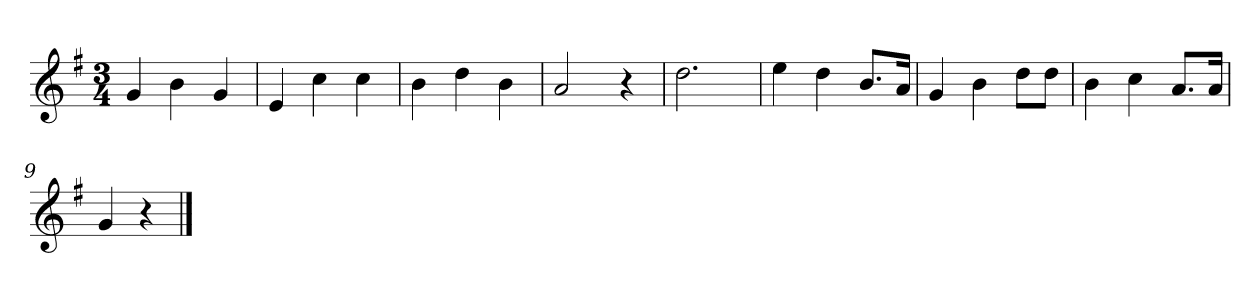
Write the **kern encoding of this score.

**kern
*part1
*staff1
*k[f#]
*M3/4
*MM120
=1
4g
4b
4g
=2
4e
4cc
4cc
=3
4b
4dd
4b
=4
2a
4r
=5
2.dd
=6
4ee
4dd
8.bL
16aJk
=7
4g
4b
8ddL
8ddJ
=8
4b
4cc
8.aL
16aJk
=9
4g
4r
==
*-
